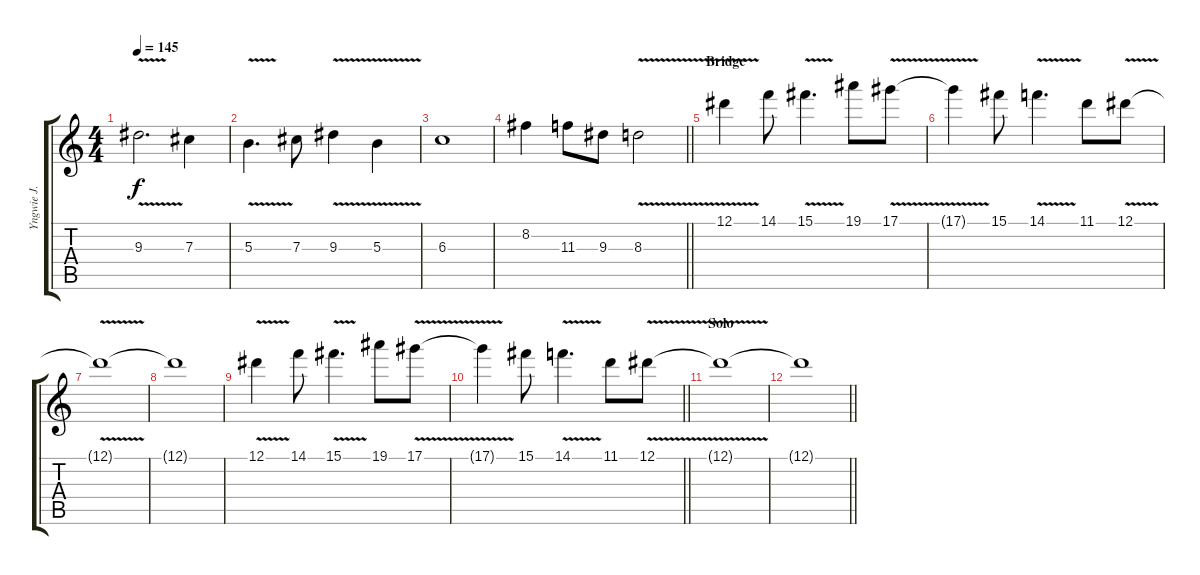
\track ("Yngwie J. Malmsteen" "Yngwie J. ") {instrument overdrivenguitar}
\staff {score tabs}
\tuning (Eb4 Bb3 Gb3 Db3 Ab2 Eb2) {hide}
\ts (4 4)
\tempo 145
\clef g2
\ks c
9.3{v}.2{d dy f} 7.3.4 |
5.3{v}.4{d} 7.3.8 9.3{v}.4 5.3{v}.4 |
6.3.1 |
\barLineRight lightlight
8.2.4 11.3.8 9.3.8 8.3{v}.2 |
\section ("" "Bridge")
12.1{v}.4 14.1.8 15.1{v}.4{d} 19.1.8 17.1{v}.8 |
17.1{t}.4 15.1.8 14.1{v}.4{d} 11.1.8 12.1{v}.8 |
12.1{t}.1 |
12.1{t}.1 |
12.1{v}.4 14.1.8 15.1{v}.4{d} 19.1.8 17.1{v}.8 |
\barLineRight lightlight
17.1{t}.4 15.1.8 14.1{v}.4{d} 11.1.8 12.1{v}.8 |
\section ("" "Solo")
12.1{t}.1 |
\barLineRight lightlight
12.1{t}.1
